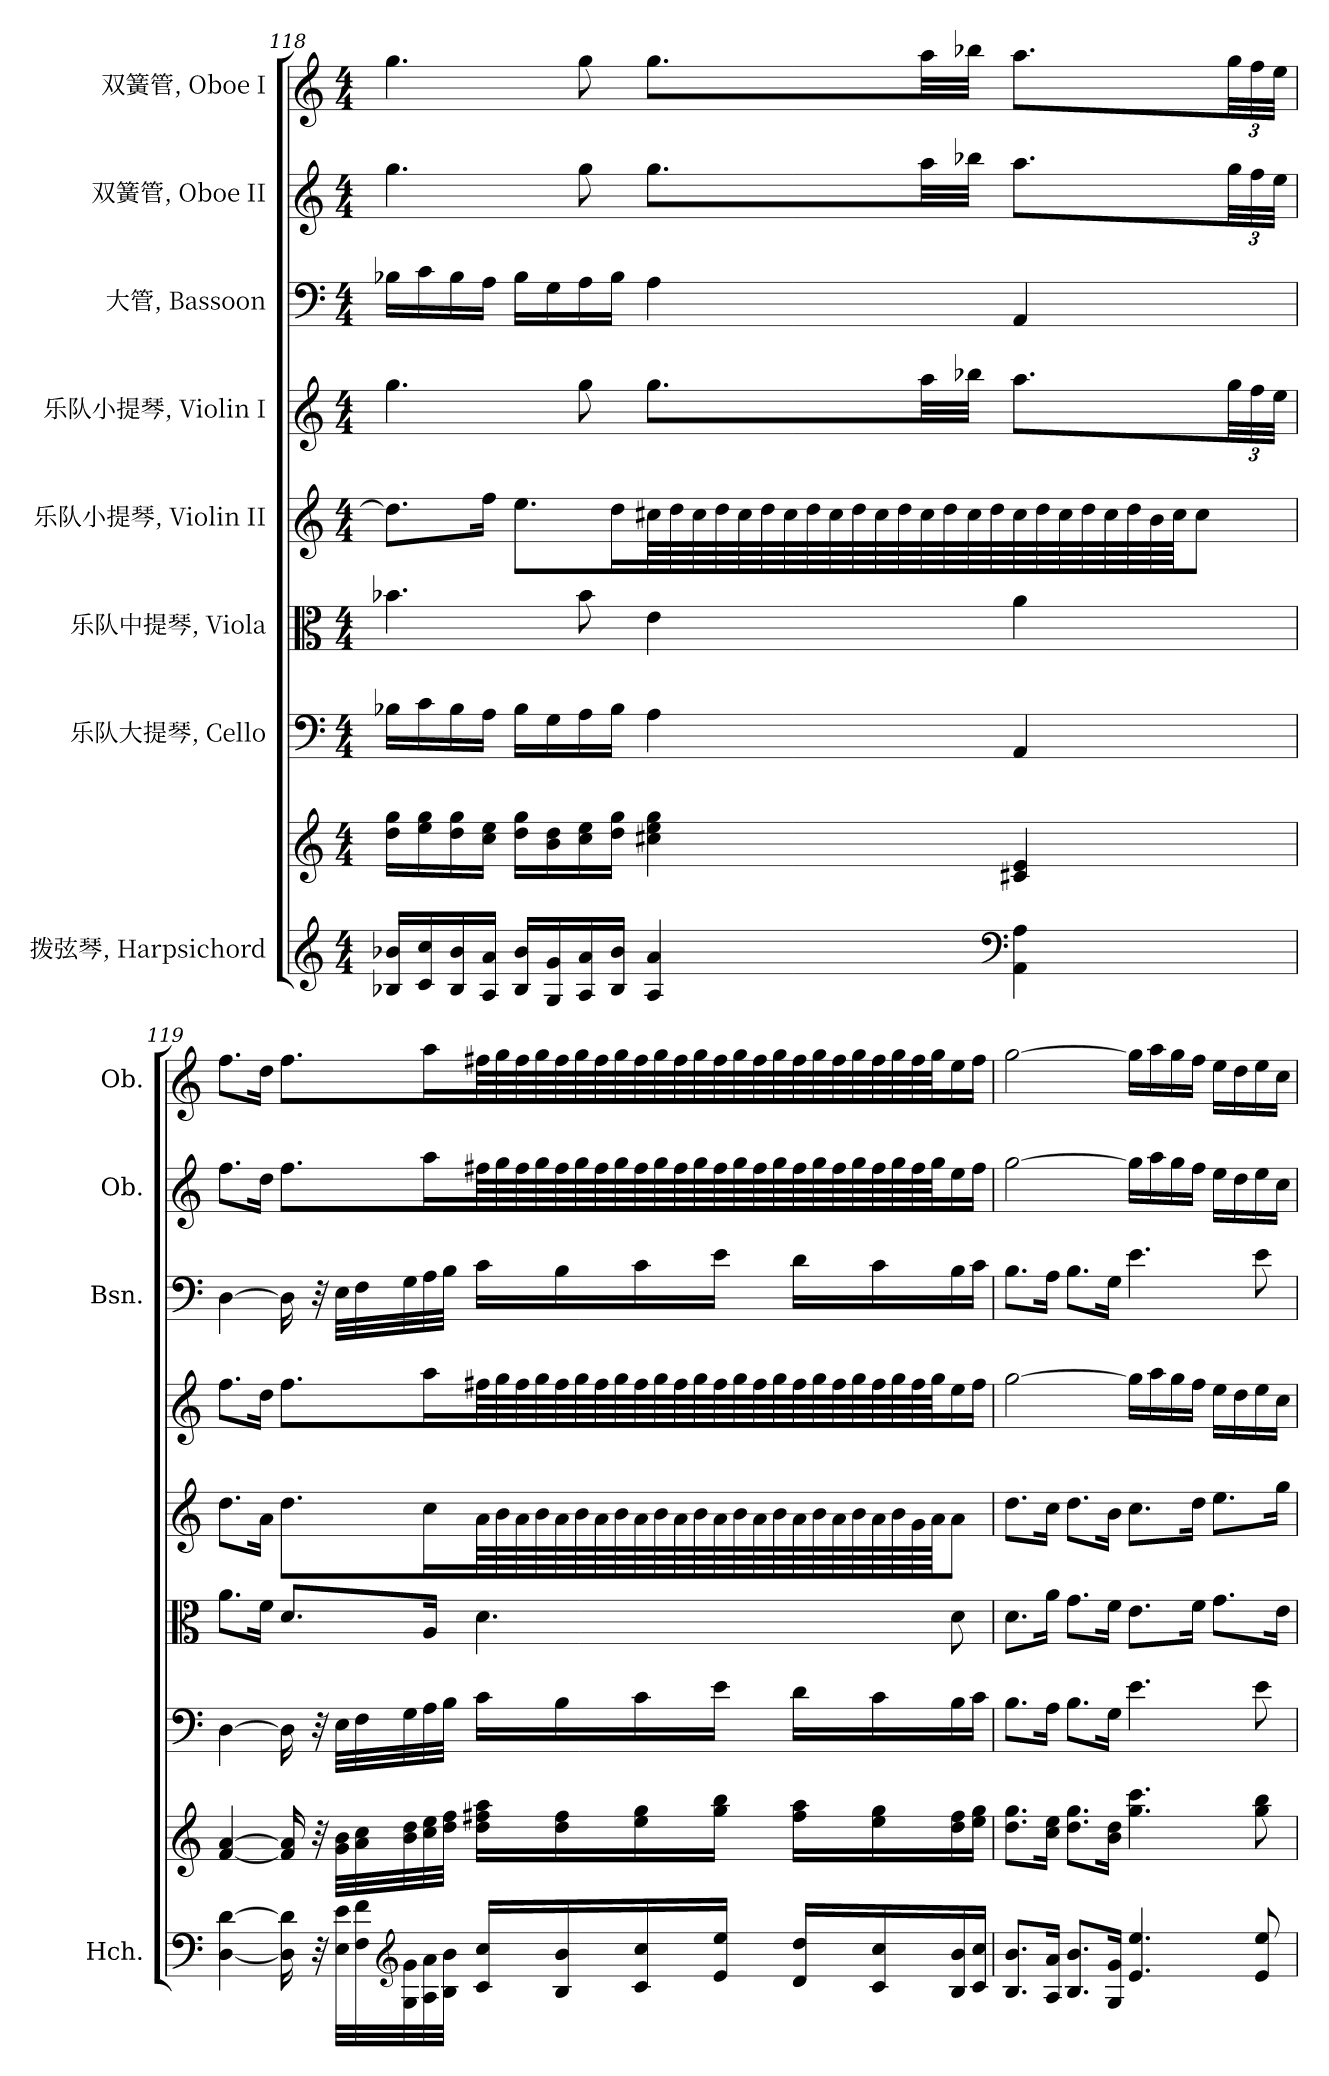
**kern	**kern	**kern	**kern	**kern	**kern	**kern	**kern	**kern
*part8	*part8	*part7	*part6	*part5	*part4	*part3	*part2	*part1
*staff9	*staff8	*staff7	*staff6	*staff5	*staff4	*staff3	*staff2	*staff1
*I"拨弦琴, Harpsichord	*	*I"乐队大提琴, Cello	*I"乐队中提琴, Viola	*I"乐队小提琴, Violin II	*I"乐队小提琴, Violin I	*I"大管, Bassoon	*I"双簧管, Oboe II	*I"双簧管, Oboe I
*I'Hch.	*	*	*	*	*	*I'Bsn.	*I'Ob.	*I'Ob.
!!LO:PB:g=z
*clefG2	*clefG2	*clefF4	*clefC3	*clefG2	*clefG2	*clefF4	*clefG2	*clefG2
*k[]	*k[]	*k[]	*k[]	*k[]	*k[]	*k[]	*k[]	*k[]
*M4/4	*M4/4	*M4/4	*M4/4	*M4/4	*M4/4	*M4/4	*M4/4	*M4/4
=118	=118	=118	=118	=118	=118	=118	=118	=118
16B-X/ 16b-X/LL	16dd\ 16gg\LL	16B-X\LL	4.b-X\	8.dd\L]	4.gg\	16B-X\LL	4.gg\	4.gg\
16c/ 16cc/	16ee\ 16gg\	16c\	.	.	.	16c\	.	.
16B-/ 16b-/	16dd\ 16gg\	16B-\	.	.	.	16B-\	.	.
16A/ 16a/JJ	16cc\ 16ee\JJ	16A\JJ	.	16ff\Jk	.	16A\JJ	.	.
16B-/ 16b-/LL	16dd\ 16gg\LL	16B-\LL	.	8.ee\L	.	16B-\LL	.	.
16G/ 16g/	16b\ 16dd\	16G\	.	.	.	16G\	.	.
16A/ 16a/	16cc\ 16ee\	16A\	8b-\	.	8gg\	16A\	8gg\	8gg\
16B-/ 16b-/JJ	16dd\ 16gg\JJ	16B-\JJ	.	16dd\L	.	16B-\JJ	.	.
4A/ 4a/	4cc#X\ 4ee\ 4gg\	4A\	4e\	64cc#X\LL	8.gg\L	4A\	8.gg\L	8.gg\L
.	.	.	.	64dd\	.	.	.	.
.	.	.	.	64cc#\	.	.	.	.
.	.	.	.	64dd\	.	.	.	.
.	.	.	.	64cc#\	.	.	.	.
.	.	.	.	64dd\	.	.	.	.
.	.	.	.	64cc#\	.	.	.	.
.	.	.	.	64dd\	.	.	.	.
.	.	.	.	64cc#\	.	.	.	.
.	.	.	.	64dd\	.	.	.	.
.	.	.	.	64cc#\	.	.	.	.
.	.	.	.	64dd\	.	.	.	.
.	.	.	.	64cc#\	32aa\LL	.	32aa\LL	32aa\LL
.	.	.	.	64dd\	.	.	.	.
.	.	.	.	64cc#\	32bb-X\JJJ	.	32bb-X\JJJ	32bb-X\JJJ
.	.	.	.	64dd\	.	.	.	.
*clefF4	*	*	*	*	*	*	*	*
4AA\ 4A\	4c#X/ 4e/	4AA/	4a\	64cc#\	8.aa\L	4AA/	8.aa\L	8.aa\L
.	.	.	.	64dd\	.	.	.	.
.	.	.	.	64cc#\	.	.	.	.
.	.	.	.	64dd\	.	.	.	.
.	.	.	.	64cc#\	.	.	.	.
.	.	.	.	64dd\	.	.	.	.
.	.	.	.	64b\	.	.	.	.
.	.	.	.	64cc#\JJJ	.	.	.	.
.	.	.	.	8cc#\J	.	.	.	.
*	*	*	*	*	*Xbrackettup	*	*Xbrackettup	*Xbrackettup
.	.	.	.	.	48gg\LL	.	48gg\LL	48gg\LL
.	.	.	.	.	48ff\	.	48ff\	48ff\
.	.	.	.	.	48ee\JJJ	.	48ee\JJJ	48ee\JJJ
!!LO:PB:g=z
=119	=119	=119	=119	=119	=119	=119	=119	=119
[4D\ [4d\	[4f/ [4a/	[4D\	8.a\L	8.dd\L	8.ff\L	[4D\	8.ff\L	8.ff\L
.	.	.	16f\Jk	16a\Jk	16dd\Jk	.	16dd\Jk	16dd\Jk
16D\] 16d\]	16f/] 16a/]	16D\]	8.d/L	8.dd\L	8.ff\L	16D\]	8.ff\L	8.ff\L
32r	32r	32r	.	.	.	32r	.	.
32E\ 32e\LLL	32g\ 32b\LLL	32E\LLL	.	.	.	32E\LLL	.	.
32F\ 32f\	32a\ 32cc\	32F\	.	.	.	32F\	.	.
*clefG2	*	*	*	*	*	*	*	*
32G\ 32g\	32b\ 32dd\	32G\	.	.	.	32G\	.	.
32A\ 32a\	32cc\ 32ee\	32A\	16A/Jk	16cc\L	16aa\L	32A\	16aa\L	16aa\L
32B\ 32b\JJJ	32dd\ 32ff\JJJ	32B\JJJ	.	.	.	32B\JJJ	.	.
16c/ 16cc/LL	16dd\ 16ff#X\ 16aa\LL	16c\LL	4.d\	64a\LL	64ff#X\LL	16c\LL	64ff#X\LL	64ff#X\LL
.	.	.	.	64b\	64gg\	.	64gg\	64gg\
.	.	.	.	64a\	64ff#\	.	64ff#\	64ff#\
.	.	.	.	64b\	64gg\	.	64gg\	64gg\
16B/ 16b/	16dd\ 16ff#\	16B\	.	64a\	64ff#\	16B\	64ff#\	64ff#\
.	.	.	.	64b\	64gg\	.	64gg\	64gg\
.	.	.	.	64a\	64ff#\	.	64ff#\	64ff#\
.	.	.	.	64b\	64gg\	.	64gg\	64gg\
16c/ 16cc/	16ee\ 16gg\	16c\	.	64a\	64ff#\	16c\	64ff#\	64ff#\
.	.	.	.	64b\	64gg\	.	64gg\	64gg\
.	.	.	.	64a\	64ff#\	.	64ff#\	64ff#\
.	.	.	.	64b\	64gg\	.	64gg\	64gg\
16e/ 16ee/JJ	16gg\ 16bb\JJ	16e\JJ	.	64a\	64ff#\	16e\JJ	64ff#\	64ff#\
.	.	.	.	64b\	64gg\	.	64gg\	64gg\
.	.	.	.	64a\	64ff#\	.	64ff#\	64ff#\
.	.	.	.	64b\	64gg\	.	64gg\	64gg\
16d/ 16dd/LL	16ff#\ 16aa\LL	16d\LL	.	64a\	64ff#\	16d\LL	64ff#\	64ff#\
.	.	.	.	64b\	64gg\	.	64gg\	64gg\
.	.	.	.	64a\	64ff#\	.	64ff#\	64ff#\
.	.	.	.	64b\	64gg\	.	64gg\	64gg\
16c/ 16cc/	16ee\ 16gg\	16c\	.	64a\	64ff#\	16c\	64ff#\	64ff#\
.	.	.	.	64b\	64gg\	.	64gg\	64gg\
.	.	.	.	64g\	64ff#\	.	64ff#\	64ff#\
.	.	.	.	64a\JJJ	64gg\JJ	.	64gg\JJ	64gg\JJ
16B/ 16b/	16dd\ 16ff#\	16B\	8d\	8a\J	16ee\	16B\	16ee\	16ee\
16c/ 16cc/JJ	16ee\ 16gg\JJ	16c\JJ	.	.	16ff#\JJ	16c\JJ	16ff#\JJ	16ff#\JJ
!!LO:PB:g=z
=120	=120	=120	=120	=120	=120	=120	=120	=120
8.B/ 8.b/L	8.dd\ 8.gg\L	8.B\L	8.d\L	8.dd\L	[2gg\	8.B\L	[2gg\	[2gg\
16A/ 16a/Jk	16cc\ 16ee\Jk	16A\Jk	16a\Jk	16cc\Jk	.	16A\Jk	.	.
8.B/ 8.b/L	8.dd\ 8.gg\L	8.B\L	8.g\L	8.dd\L	.	8.B\L	.	.
16G/ 16g/Jk	16b\ 16dd\Jk	16G\Jk	16f\Jk	16b\Jk	.	16G\Jk	.	.
4.e/ 4.ee/	4.gg\ 4.ccc\	4.e\	8.e\L	8.cc\L	16gg\LL]	4.e\	16gg\LL]	16gg\LL]
.	.	.	.	.	16aa\	.	16aa\	16aa\
.	.	.	.	.	16gg\	.	16gg\	16gg\
.	.	.	16f\Jk	16dd\Jk	16ff\JJ	.	16ff\JJ	16ff\JJ
.	.	.	8.g\L	8.ee\L	16ee\LL	.	16ee\LL	16ee\LL
.	.	.	.	.	16dd\	.	16dd\	16dd\
8e/ 8ee/	8gg\ 8bb\	8e\	.	.	16ee\	8e\	16ee\	16ee\
.	.	.	16e\Jk	16gg\Jk	16cc\JJ	.	16cc\JJ	16cc\JJ
=	=	=	=	=	=	=	=	=
*-	*-	*-	*-	*-	*-	*-	*-	*-
